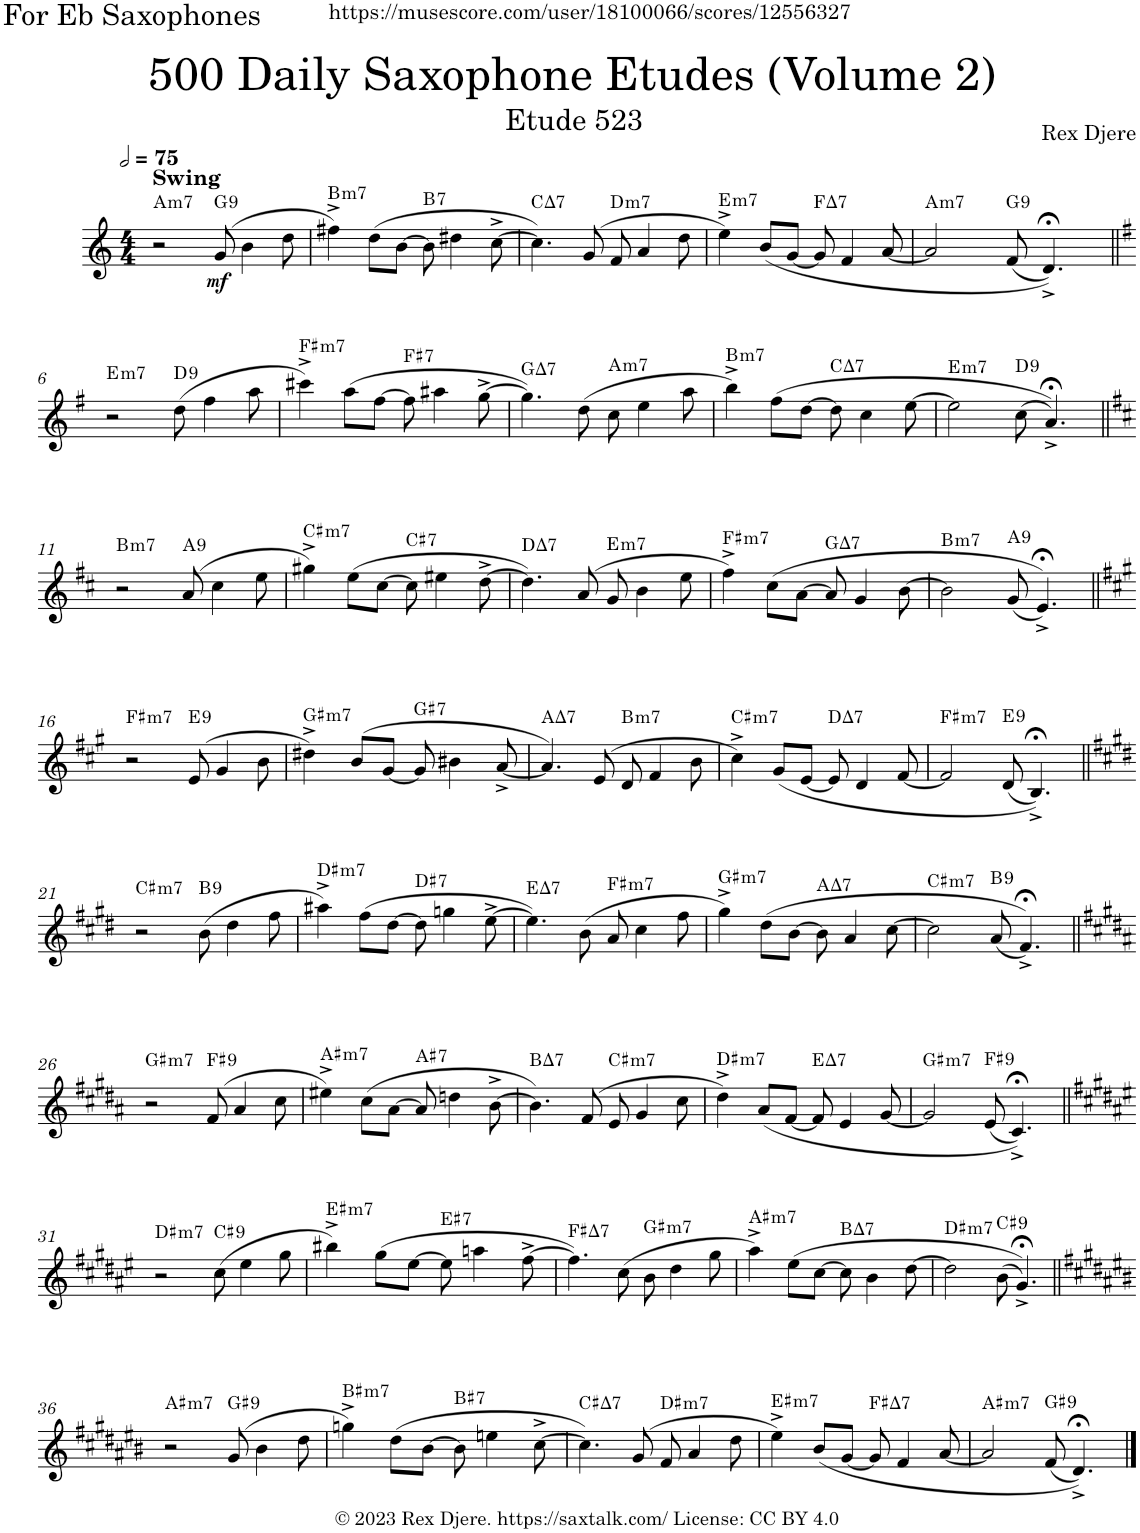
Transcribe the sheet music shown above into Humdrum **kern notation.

**kern	**dynam	**harte
*part1	*part1	*part1
*staff1	*staff1	*
*I"Alto Saxophone	*	*
*I'A. Sax.	*	*
*clefG2	*	*
*Trd5c9	*	*
*k[]	*	*
*M4/4	*	*
*MM150	*	*
=1	=1	=1
!LO:TX:a:B:t=Swing	!	!LO:H:kt=m7
2r	.	A:min7
!	!LO:DY:b	!LO:H:kt=9
(8g/	mf	G:9
4b\	.	.
8dd\	.	.
=2	=2	=2
!	!	!LO:H:kt=m7
4ff#X^\)	.	B:min7
(8dd\L	.	.
[8b\J	.	.
!	!	!LO:H:kt=7
8b\]	.	B:7
4dd#X\	.	.
[8cc^\	.	.
=3	=3	=3
!	!	!LO:H:kt=7
4.cc\])	.	C:maj7
(8g/	.	.
!	!	!LO:H:kt=m7
8f/	.	D:min7
4a/	.	.
8dd\	.	.
=4	=4	=4
!	!	!LO:H:kt=m7
4ee^\)	.	E:min7
(8b/L	.	.
[8g/J	.	.
!	!	!LO:H:kt=7
8g/]	.	F:maj7
4f/	.	.
[8a/	.	.
=5	=5	=5
!	!	!LO:H:kt=m7
2a/]	.	A:min7
!	!	!LO:H:kt=9
(8f/	.	G:9
4.d;<^/))	.	.
!!LO:LB:g=z
=6||	=6||	=6||
*k[f#]	*	*
!	!	!LO:H:kt=m7
2r	.	E:min7
!	!	!LO:H:kt=9
(8dd\	.	D:9
4ff#\	.	.
8aa\	.	.
=7	=7	=7
!	!	!LO:H:kt=m7
4ccc#X^\)	.	F#:min7
(8aa\L	.	.
[8ff#\J	.	.
!	!	!LO:H:kt=7
8ff#\]	.	F#:7
4aa#X\	.	.
[8gg^\	.	.
=8	=8	=8
!	!	!LO:H:kt=7
4.gg\])	.	G:maj7
(8dd\	.	.
!	!	!LO:H:kt=m7
8cc\	.	A:min7
4ee\	.	.
8aa\	.	.
=9	=9	=9
!	!	!LO:H:kt=m7
4bb^\)	.	B:min7
(8ff#\L	.	.
[8dd\J	.	.
!	!	!LO:H:kt=7
8dd\]	.	C:maj7
4cc\	.	.
[8ee\	.	.
=10	=10	=10
!	!	!LO:H:kt=m7
2ee\]	.	E:min7
!	!	!LO:H:kt=9
(8cc\	.	D:9
4.a;<^/))	.	.
!!LO:LB:g=z
=11||	=11||	=11||
*k[f#c#]	*	*
!	!	!LO:H:kt=m7
2r	.	B:min7
!	!	!LO:H:kt=9
(8a/	.	A:9
4cc#\	.	.
8ee\	.	.
=12	=12	=12
!	!	!LO:H:kt=m7
4gg#X^\)	.	C#:min7
(8ee\L	.	.
[8cc#\J	.	.
!	!	!LO:H:kt=7
8cc#\]	.	C#:7
4ee#X\	.	.
[8dd^\	.	.
=13	=13	=13
!	!	!LO:H:kt=7
4.dd\])	.	D:maj7
(8a/	.	.
!	!	!LO:H:kt=m7
8g/	.	E:min7
4b\	.	.
8ee\	.	.
=14	=14	=14
!	!	!LO:H:kt=m7
4ff#^\)	.	F#:min7
(8cc#\L	.	.
[8a\J	.	.
!	!	!LO:H:kt=7
8a/]	.	G:maj7
4g/	.	.
[8b\	.	.
=15	=15	=15
!	!	!LO:H:kt=m7
2b\]	.	B:min7
!	!	!LO:H:kt=9
(8g/	.	A:9
4.e;<^/))	.	.
!!LO:LB:g=z
=16||	=16||	=16||
*k[f#c#g#]	*	*
!	!	!LO:H:kt=m7
2r	.	F#:min7
!	!	!LO:H:kt=9
(8e/	.	E:9
4g#/	.	.
8b\	.	.
=17	=17	=17
!	!	!LO:H:kt=m7
4dd#X^\)	.	G#:min7
(8b/L	.	.
[8g#/J	.	.
!	!	!LO:H:kt=7
8g#/]	.	G#:7
4b#X\	.	.
[8a^/	.	.
=18	=18	=18
!	!	!LO:H:kt=7
4.a/])	.	A:maj7
(8e/	.	.
!	!	!LO:H:kt=m7
8d/	.	B:min7
4f#/	.	.
8b\	.	.
=19	=19	=19
!	!	!LO:H:kt=m7
4cc#^\)	.	C#:min7
(8g#/L	.	.
[8e/J	.	.
!	!	!LO:H:kt=7
8e/]	.	D:maj7
4d/	.	.
[8f#/	.	.
=20	=20	=20
!	!	!LO:H:kt=m7
2f#/]	.	F#:min7
!	!	!LO:H:kt=9
(8d/	.	E:9
4.B;<^/))	.	.
!!LO:LB:g=z
=21||	=21||	=21||
*k[f#c#g#d#]	*	*
!	!	!LO:H:kt=m7
2r	.	C#:min7
!	!	!LO:H:kt=9
(8b\	.	B:9
4dd#\	.	.
8ff#\	.	.
=22	=22	=22
!	!	!LO:H:kt=m7
4aa#X^\)	.	D#:min7
(8ff#\L	.	.
[8dd#\J	.	.
!	!	!LO:H:kt=7
8dd#\]	.	D#:7
4ggn\	.	.
[8ee^\	.	.
=23	=23	=23
!	!	!LO:H:kt=7
4.ee\])	.	E:maj7
(8b\	.	.
!	!	!LO:H:kt=m7
8a/	.	F#:min7
4cc#\	.	.
8ff#\	.	.
=24	=24	=24
!	!	!LO:H:kt=m7
4gg#^\)	.	G#:min7
(8dd#\L	.	.
[8b\J	.	.
!	!	!LO:H:kt=7
8b\]	.	A:maj7
4a/	.	.
[8cc#\	.	.
=25	=25	=25
!	!	!LO:H:kt=m7
2cc#\]	.	C#:min7
!	!	!LO:H:kt=9
(8a/	.	B:9
4.f#;<^/))	.	.
!!LO:LB:g=z
=26||	=26||	=26||
*k[f#c#g#d#a#]	*	*
!	!	!LO:H:kt=m7
2r	.	G#:min7
!	!	!LO:H:kt=9
(8f#/	.	F#:9
4a#/	.	.
8cc#\	.	.
=27	=27	=27
!	!	!LO:H:kt=m7
4ee#X^\)	.	A#:min7
(8cc#\L	.	.
[8a#\J	.	.
!	!	!LO:H:kt=7
8a#/]	.	A#:7
4ddn\	.	.
[8b^\	.	.
=28	=28	=28
!	!	!LO:H:kt=7
4.b\])	.	B:maj7
(8f#/	.	.
!	!	!LO:H:kt=m7
8e/	.	C#:min7
4g#/	.	.
8cc#\	.	.
=29	=29	=29
!	!	!LO:H:kt=m7
4dd#^\)	.	D#:min7
(8a#/L	.	.
[8f#/J	.	.
!	!	!LO:H:kt=7
8f#/]	.	E:maj7
4e/	.	.
[8g#/	.	.
=30	=30	=30
!	!	!LO:H:kt=m7
2g#/]	.	G#:min7
!	!	!LO:H:kt=9
(8e/	.	F#:9
4.c#;<^/))	.	.
!!LO:LB:g=z
=31||	=31||	=31||
*k[f#c#g#d#a#e#]	*	*
!	!	!LO:H:kt=m7
2r	.	D#:min7
!	!	!LO:H:kt=9
(8cc#\	.	C#:9
4ee#\	.	.
8gg#\	.	.
=32	=32	=32
!	!	!LO:H:kt=m7
4bb#X^\)	.	E#:min7
(8gg#\L	.	.
[8ee#\J	.	.
!	!	!LO:H:kt=7
8ee#\]	.	E#:7
4aan\	.	.
[8ff#^\	.	.
=33	=33	=33
!	!	!LO:H:kt=7
4.ff#\])	.	F#:maj7
(8cc#\	.	.
!	!	!LO:H:kt=m7
8b\	.	G#:min7
4dd#\	.	.
8gg#\	.	.
=34	=34	=34
!	!	!LO:H:kt=m7
4aa#^\)	.	A#:min7
(8ee#\L	.	.
[8cc#\J	.	.
!	!	!LO:H:kt=7
8cc#\]	.	B:maj7
4b\	.	.
[8dd#\	.	.
=35	=35	=35
!	!	!LO:H:kt=m7
2dd#\]	.	D#:min7
!	!	!LO:H:kt=9
(8b\	.	C#:9
4.g#;<^/))	.	.
!!LO:LB:g=z
=36||	=36||	=36||
*k[f#c#g#d#a#e#b#]	*	*
!	!	!LO:H:kt=m7
2r	.	A#:min7
!	!	!LO:H:kt=9
(8g#/	.	G#:9
4b#\	.	.
8dd#\	.	.
=37	=37	=37
!	!	!LO:H:kt=m7
4ggn^\)	.	B#:min7
(8dd#\L	.	.
[8b#\J	.	.
!	!	!LO:H:kt=7
8b#\]	.	B#:7
4een\	.	.
[8cc#^\	.	.
=38	=38	=38
!	!	!LO:H:kt=7
4.cc#\])	.	C#:maj7
(8g#/	.	.
!	!	!LO:H:kt=m7
8f#/	.	D#:min7
4a#/	.	.
8dd#\	.	.
=39	=39	=39
!	!	!LO:H:kt=m7
4ee#^\)	.	E#:min7
(8b#/L	.	.
[8g#/J	.	.
!	!	!LO:H:kt=7
8g#/]	.	F#:maj7
4f#/	.	.
[8a#/	.	.
=40	=40	=40
!	!	!LO:H:kt=m7
2a#/]	.	A#:min7
!	!	!LO:H:kt=9
(8f#/	.	G#:9
4.d#;<^/))	.	.
==	==	==
*-	*-	*-
